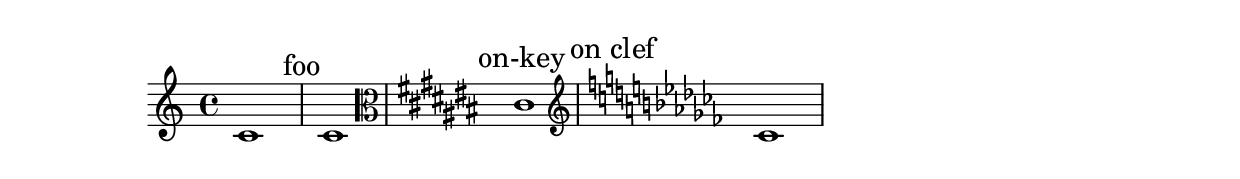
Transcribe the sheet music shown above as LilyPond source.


\header {

  texidoc = "The rehearsal mark is put on top a breakable symbol,
  according to the value of @code{break-align-symbols} value of the
  @code{RehearsalMark}. The same holds for @code{BarNumber} grobs."

}

\version "2.17.6"
  
\relative c' {
  c1 \mark "foo"
  c1
  \key cis \major
  \clef alto
  \override Score.RehearsalMark.break-align-symbols = #'(key-signature)
  \mark "on-key"
  cis
  \key ces \major
  \override Score.RehearsalMark.break-align-symbols = #'(clef)
  \clef treble
  \mark "on clef"
  ces
}
